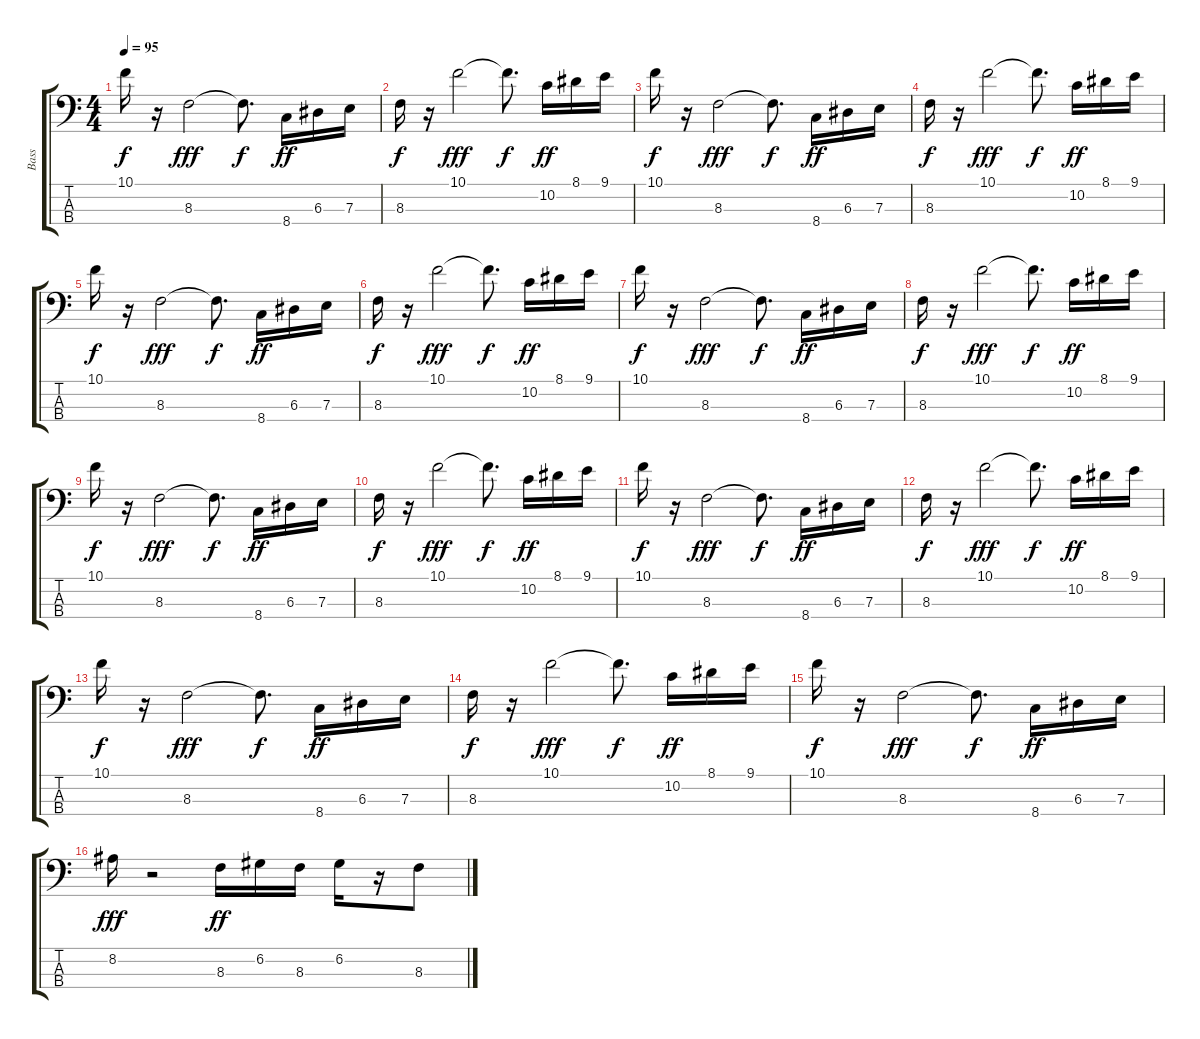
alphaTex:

\track ("Bass" "Bass") {instrument electricbassfinger}
\staff {score tabs}
\tuning (G2 D2 A1 E1) {hide}
\ts (4 4)
\tempo 95
\clef f4
\ks c
10.1.16{dy f} r.16 8.3.2{dy fff} 8.3{t}.8{d dy f} 8.4.16{dy ff} 6.3.16 7.3.16 |
8.3.16{dy f} r.16 10.1.2{dy fff} 10.1{t}.8{d dy f} 10.2.16{dy ff} 8.1.16 9.1.16 |
10.1.16{dy f} r.16 8.3.2{dy fff} 8.3{t}.8{d dy f} 8.4.16{dy ff} 6.3.16 7.3.16 |
8.3.16{dy f} r.16 10.1.2{dy fff} 10.1{t}.8{d dy f} 10.2.16{dy ff} 8.1.16 9.1.16 |
10.1.16{dy f} r.16 8.3.2{dy fff} 8.3{t}.8{d dy f} 8.4.16{dy ff} 6.3.16 7.3.16 |
8.3.16{dy f} r.16 10.1.2{dy fff} 10.1{t}.8{d dy f} 10.2.16{dy ff} 8.1.16 9.1.16 |
10.1.16{dy f} r.16 8.3.2{dy fff} 8.3{t}.8{d dy f} 8.4.16{dy ff} 6.3.16 7.3.16 |
8.3.16{dy f} r.16 10.1.2{dy fff} 10.1{t}.8{d dy f} 10.2.16{dy ff} 8.1.16 9.1.16 |
10.1.16{dy f} r.16 8.3.2{dy fff} 8.3{t}.8{d dy f} 8.4.16{dy ff} 6.3.16 7.3.16 |
8.3.16{dy f} r.16 10.1.2{dy fff} 10.1{t}.8{d dy f} 10.2.16{dy ff} 8.1.16 9.1.16 |
10.1.16{dy f} r.16 8.3.2{dy fff} 8.3{t}.8{d dy f} 8.4.16{dy ff} 6.3.16 7.3.16 |
8.3.16{dy f} r.16 10.1.2{dy fff} 10.1{t}.8{d dy f} 10.2.16{dy ff} 8.1.16 9.1.16 |
10.1.16{dy f} r.16 8.3.2{dy fff} 8.3{t}.8{d dy f} 8.4.16{dy ff} 6.3.16 7.3.16 |
8.3.16{dy f} r.16 10.1.2{dy fff} 10.1{t}.8{d dy f} 10.2.16{dy ff} 8.1.16 9.1.16 |
10.1.16{dy f} r.16 8.3.2{dy fff} 8.3{t}.8{d dy f} 8.4.16{dy ff} 6.3.16 7.3.16 |
8.2.16{dy fff} r.2 8.3.16{dy ff} 6.2.16 8.3.16 6.2.16 r.16 8.3.8
